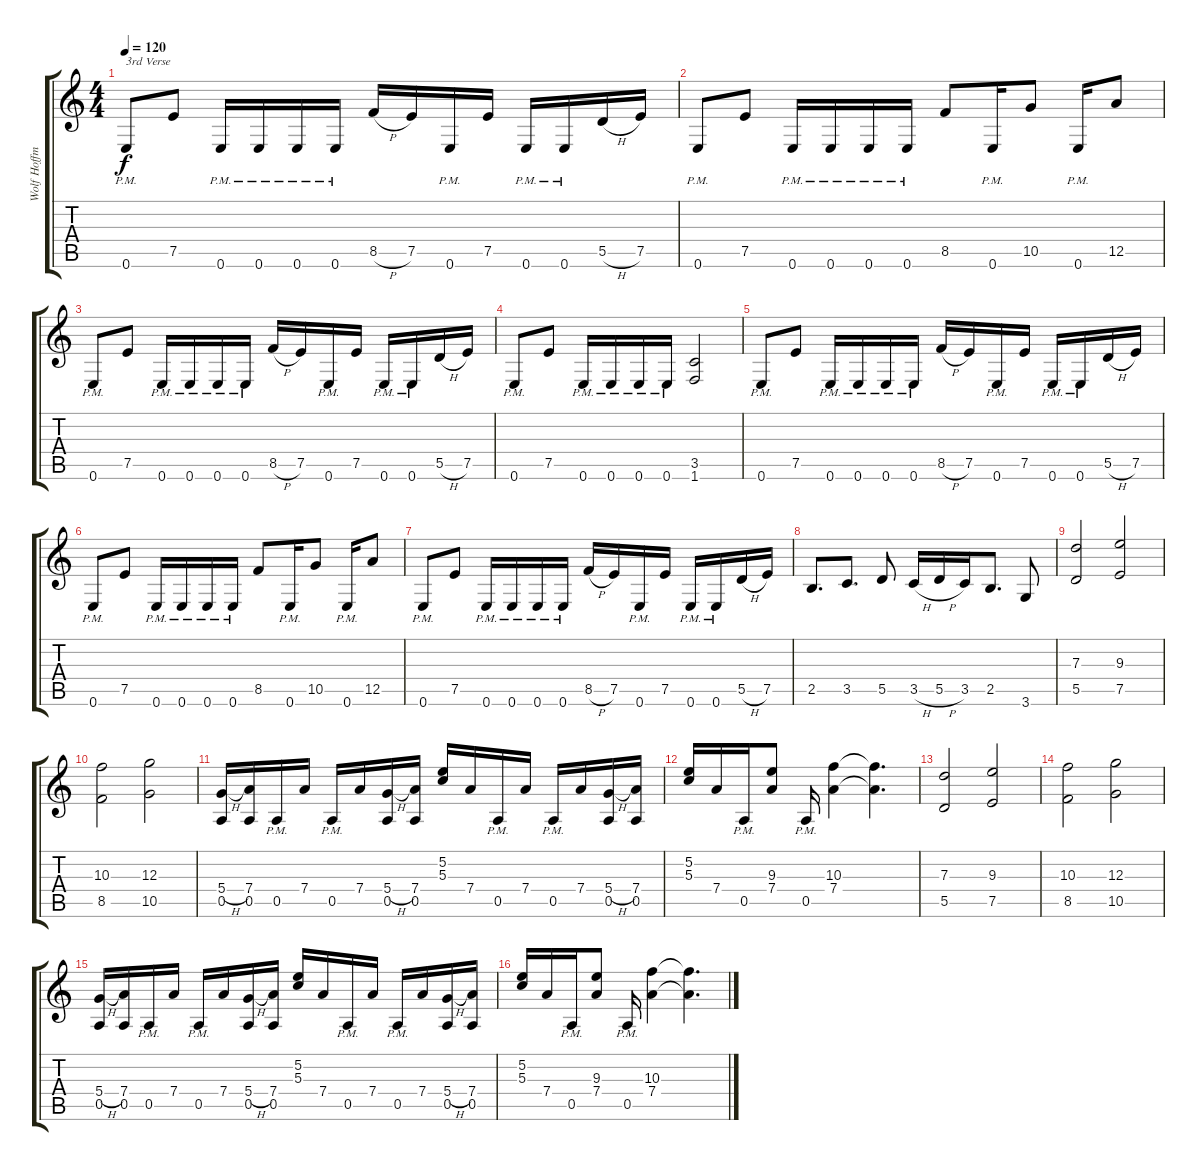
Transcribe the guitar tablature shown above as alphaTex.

\track ("Wolf Hoffmann" "Wolf Hoffm") {instrument overdrivenguitar}
\staff {score tabs}
\tuning (E4 B3 G3 D3 A2 E2) {hide}
\ts (4 4)
\tempo 120
\clef g2
\ks c
0.6{pm}.8{txt "3rd Verse" dy f} 7.5.8 0.6{pm}.16 0.6{pm}.16 0.6{pm}.16 0.6{pm}.16 8.5{h}.16 7.5.16 0.6{pm}.16 7.5.16 0.6{pm}.16 0.6{pm}.16 5.5{h}.16 7.5.16 |
0.6{pm}.8 7.5.8 0.6{pm}.16 0.6{pm}.16 0.6{pm}.16 0.6{pm}.16 8.5.8 0.6{pm}.16 10.5.8 0.6{pm}.16 12.5.8 |
0.6{pm}.8 7.5.8 0.6{pm}.16 0.6{pm}.16 0.6{pm}.16 0.6{pm}.16 8.5{h}.16 7.5.16 0.6{pm}.16 7.5.16 0.6{pm}.16 0.6{pm}.16 5.5{h}.16 7.5.16 |
0.6{pm}.8 7.5.8 0.6{pm}.16 0.6{pm}.16 0.6{pm}.16 0.6{pm}.16 (3.5 1.6).2 |
0.6{pm}.8 7.5.8 0.6{pm}.16 0.6{pm}.16 0.6{pm}.16 0.6{pm}.16 8.5{h}.16 7.5.16 0.6{pm}.16 7.5.16 0.6{pm}.16 0.6{pm}.16 5.5{h}.16 7.5.16 |
0.6{pm}.8 7.5.8 0.6{pm}.16 0.6{pm}.16 0.6{pm}.16 0.6{pm}.16 8.5.8 0.6{pm}.16 10.5.8 0.6{pm}.16 12.5.8 |
0.6{pm}.8 7.5.8 0.6{pm}.16 0.6{pm}.16 0.6{pm}.16 0.6{pm}.16 8.5{h}.16 7.5.16 0.6{pm}.16 7.5.16 0.6{pm}.16 0.6{pm}.16 5.5{h}.16 7.5.16 |
2.5.8{d} 3.5.8{d} 5.5.8 3.5{h}.16 5.5{h}.16 3.5.16 2.5.8{d} 3.6.8 |
(7.3 5.5).2 (9.3 7.5).2 |
(10.3 8.5).2 (12.3 10.5).2 |
(5.4{h} 0.5).16 (7.4 0.5).16 0.5{pm}.16 7.4.16 0.5{pm}.16 7.4.16 (5.4{h} 0.5).16 (7.4 0.5).16 (5.2 5.3).16 7.4.16 0.5{pm}.16 7.4.16 0.5{pm}.16 7.4.16 (5.4{h} 0.5).16 (7.4 0.5).16 |
(5.2 5.3).16 7.4.16 0.5{pm}.16 (9.3 7.4).8 0.5{pm}.16 (10.3 7.4).4 (10.3{t} 7.4{t}).4{d} |
(7.3 5.5).2 (9.3 7.5).2 |
(10.3 8.5).2 (12.3 10.5).2 |
(5.4{h} 0.5).16 (7.4 0.5).16 0.5{pm}.16 7.4.16 0.5{pm}.16 7.4.16 (5.4{h} 0.5).16 (7.4 0.5).16 (5.2 5.3).16 7.4.16 0.5{pm}.16 7.4.16 0.5{pm}.16 7.4.16 (5.4{h} 0.5).16 (7.4 0.5).16 |
(5.2 5.3).16 7.4.16 0.5{pm}.16 (9.3 7.4).8 0.5{pm}.16 (10.3 7.4).4 (10.3{t} 7.4{t}).4{d}
